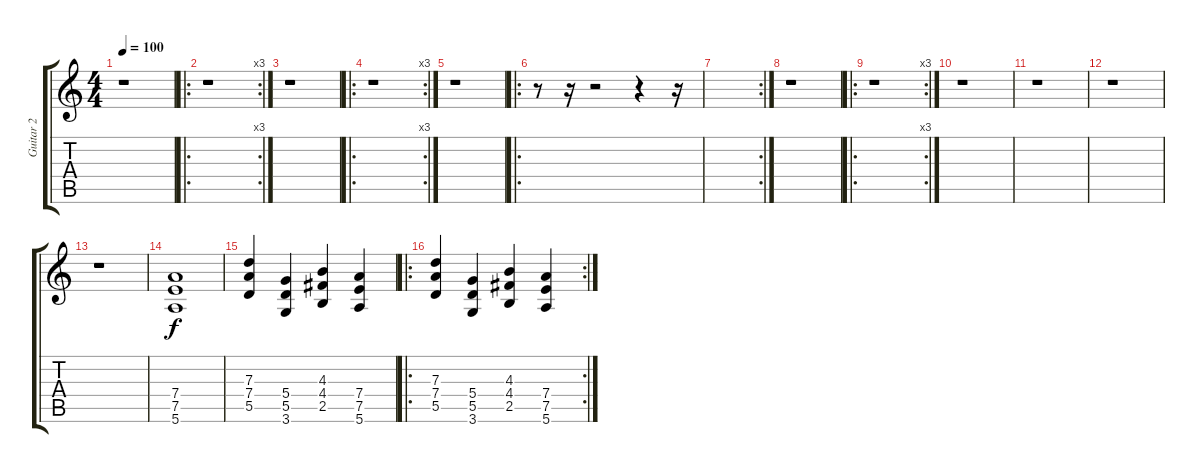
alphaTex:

\track ("Guitar 2" "Guitar 2") {instrument distortionguitar}
\staff {score tabs}
\tuning (E4 B3 G3 D3 A2 E2) {hide}
\ts (4 4)
\tempo 100
\clef g2
\ks c
r.1{dy f} |
\ro
\rc 3
r.1 |
r.1 |
\ro
\rc 3
r.1 |
r.1 |
\ro
r.8 r.16 r.2 r.4 r.16 |
\rc 2
|
r.1 |
\ro
\rc 3
r.1 |
r.1 |
r.1 |
r.1 |
r.1 |
(7.4 7.5 5.6).1 |
(7.3 7.4 5.5).4 (5.4 5.5 3.6).4 (4.3 4.4 2.5).4 (7.4 7.5 5.6).4 |
\ro
\rc 2
(7.3 7.4 5.5).4 (5.4 5.5 3.6).4 (4.3 4.4 2.5).4 (7.4 7.5 5.6).4
